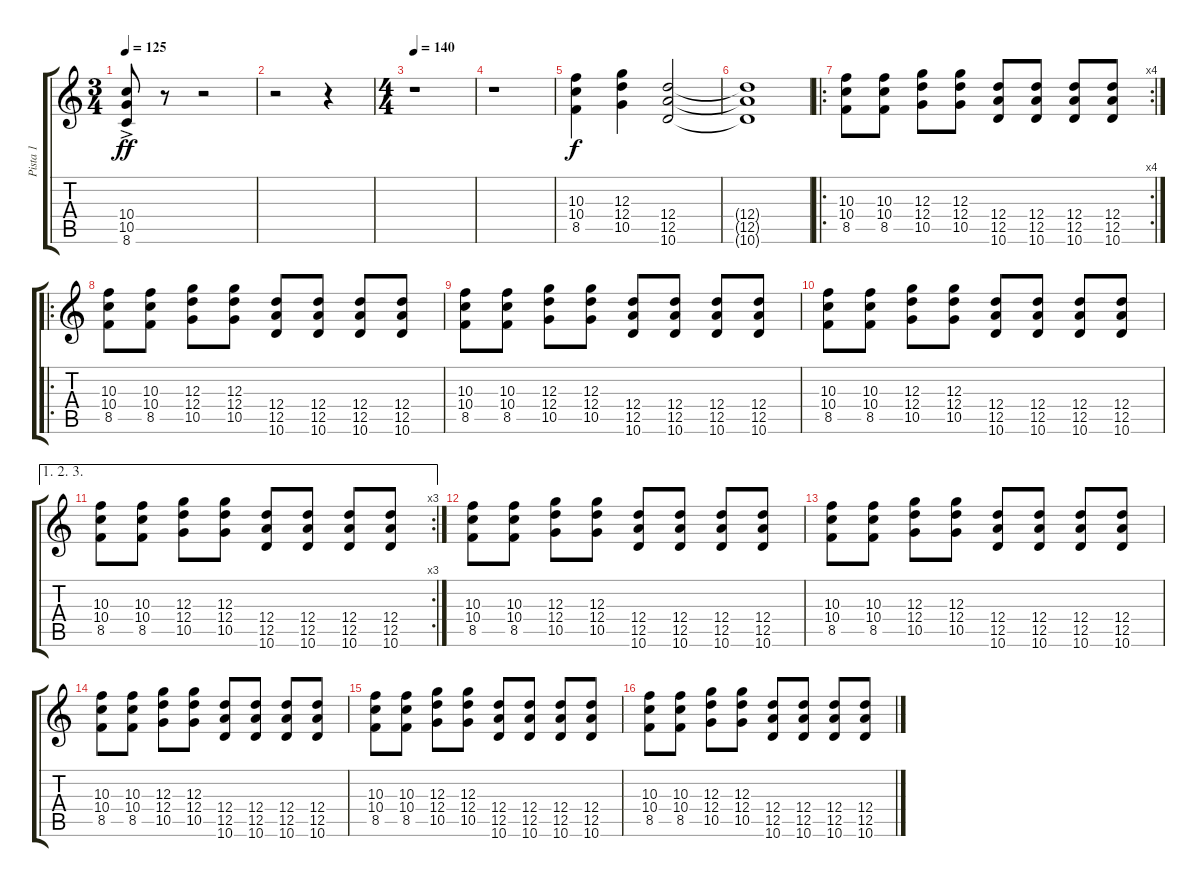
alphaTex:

\track ("Pista 1" "Pista 1") {instrument distortionguitar}
\staff {score tabs}
\tuning (E4 B3 G3 D3 A2 E2) {hide}
\ts (3 4)
\tempo 125
\clef g2
\ks c
(10.4{ac} 10.5{ac} 8.6{ac}).8{dy ff} r.8 r.2 |
r.2 r.4 |
\ts (4 4)
\tempo 140
r.1 |
r.1 |
(10.3 10.4 8.5).4{dy f volume 13} (12.3 12.4 10.5).4 (12.4 12.5 10.6).2 |
(12.4{t} 12.5{t} 10.6{t}).1 |
\ro
\rc 4
(10.3 10.4 8.5).8 (10.3 10.4 8.5).8 (12.3 12.4 10.5).8 (12.3 12.4 10.5).8 (12.4 12.5 10.6).8 (12.4 12.5 10.6).8 (12.4 12.5 10.6).8 (12.4 12.5 10.6).8 |
\ro
(10.3 10.4 8.5).8 (10.3 10.4 8.5).8 (12.3 12.4 10.5).8 (12.3 12.4 10.5).8 (12.4 12.5 10.6).8 (12.4 12.5 10.6).8 (12.4 12.5 10.6).8 (12.4 12.5 10.6).8 |
(10.3 10.4 8.5).8 (10.3 10.4 8.5).8 (12.3 12.4 10.5).8 (12.3 12.4 10.5).8 (12.4 12.5 10.6).8 (12.4 12.5 10.6).8 (12.4 12.5 10.6).8 (12.4 12.5 10.6).8 |
(10.3 10.4 8.5).8 (10.3 10.4 8.5).8 (12.3 12.4 10.5).8 (12.3 12.4 10.5).8 (12.4 12.5 10.6).8 (12.4 12.5 10.6).8 (12.4 12.5 10.6).8 (12.4 12.5 10.6).8 |
\ae (1 2 3)
\rc 3
(10.3 10.4 8.5).8 (10.3 10.4 8.5).8 (12.3 12.4 10.5).8 (12.3 12.4 10.5).8 (12.4 12.5 10.6).8 (12.4 12.5 10.6).8 (12.4 12.5 10.6).8 (12.4 12.5 10.6).8 |
(10.3 10.4 8.5).8 (10.3 10.4 8.5).8 (12.3 12.4 10.5).8 (12.3 12.4 10.5).8 (12.4 12.5 10.6).8 (12.4 12.5 10.6).8 (12.4 12.5 10.6).8 (12.4 12.5 10.6).8 |
(10.3 10.4 8.5).8 (10.3 10.4 8.5).8 (12.3 12.4 10.5).8 (12.3 12.4 10.5).8 (12.4 12.5 10.6).8 (12.4 12.5 10.6).8 (12.4 12.5 10.6).8 (12.4 12.5 10.6).8 |
(10.3 10.4 8.5).8 (10.3 10.4 8.5).8 (12.3 12.4 10.5).8 (12.3 12.4 10.5).8 (12.4 12.5 10.6).8 (12.4 12.5 10.6).8 (12.4 12.5 10.6).8 (12.4 12.5 10.6).8 |
(10.3 10.4 8.5).8 (10.3 10.4 8.5).8 (12.3 12.4 10.5).8 (12.3 12.4 10.5).8 (12.4 12.5 10.6).8 (12.4 12.5 10.6).8 (12.4 12.5 10.6).8 (12.4 12.5 10.6).8 |
(10.3 10.4 8.5).8 (10.3 10.4 8.5).8 (12.3 12.4 10.5).8 (12.3 12.4 10.5).8 (12.4 12.5 10.6).8 (12.4 12.5 10.6).8 (12.4 12.5 10.6).8 (12.4 12.5 10.6).8
